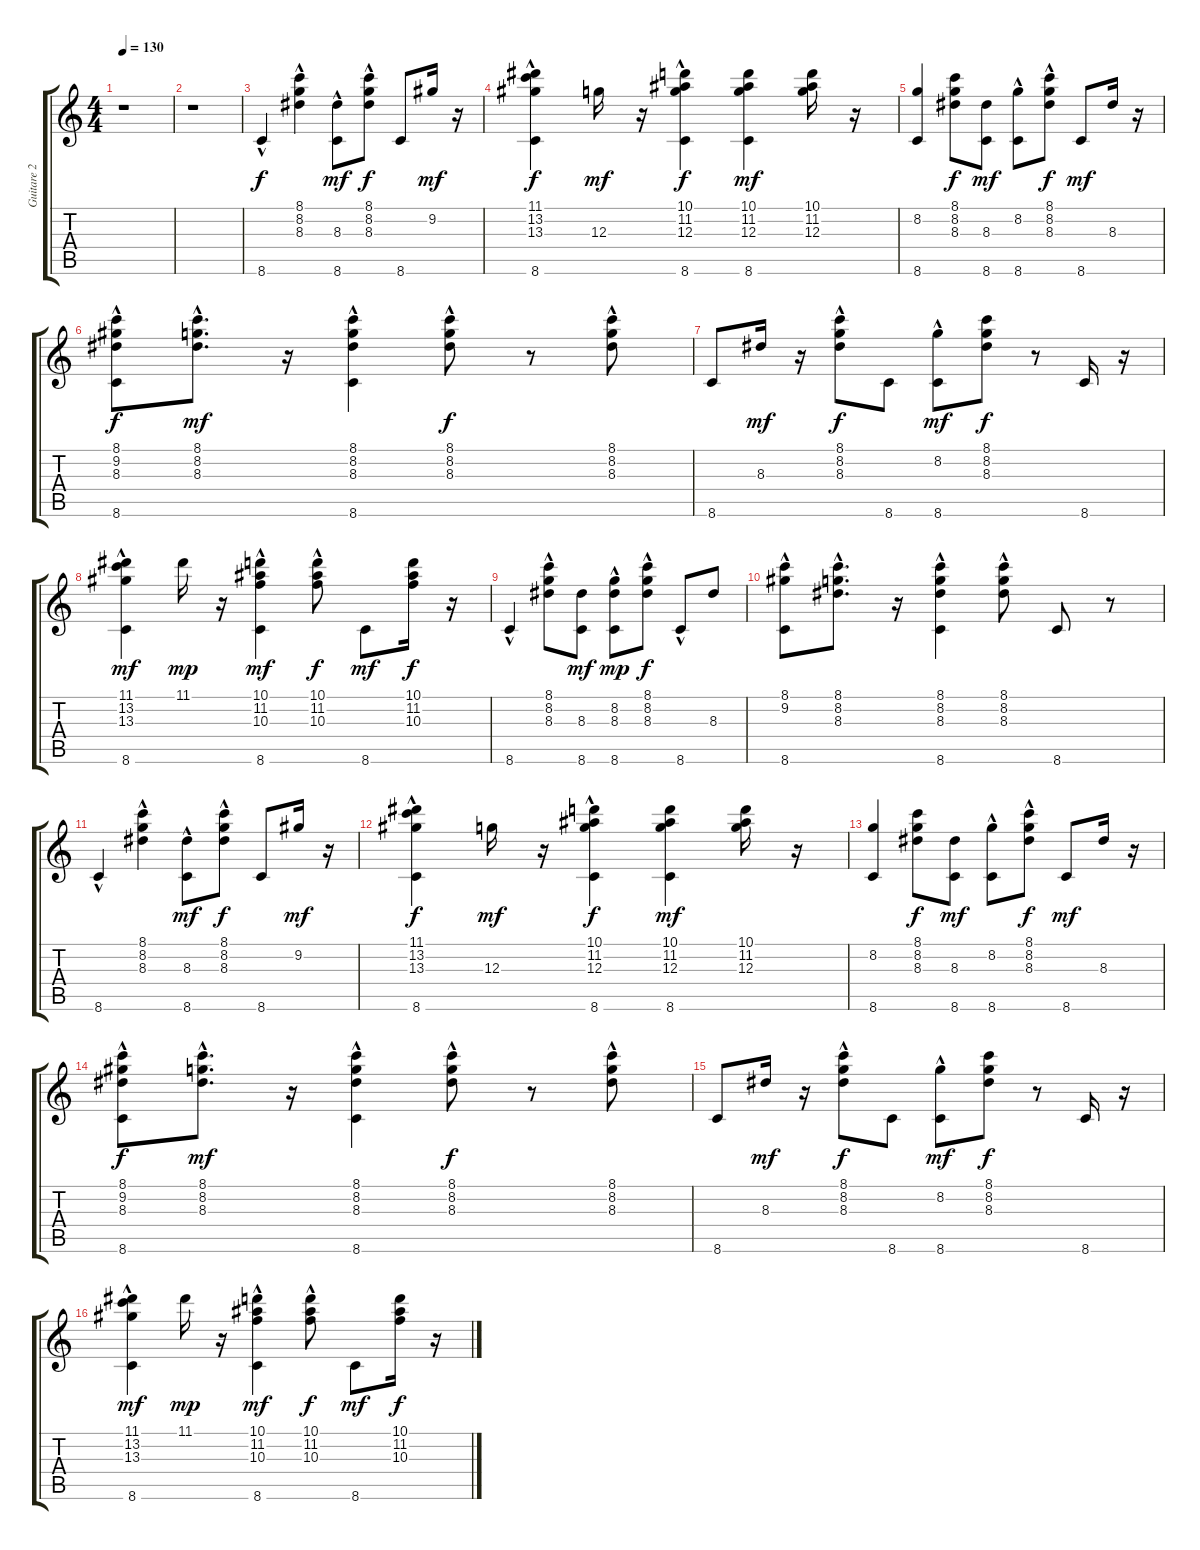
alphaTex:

\track ("Guitare 2" "Guitare 2") {instrument electricguitarclean}
\staff {score tabs}
\tuning (E4 B3 G3 D3 A2 E2) {hide}
\ts (4 4)
\tempo 130
\clef g2
\ks c
r.1{dy f instrument electricguitarclean} |
r.1 |
8.6{hac}.4 (8.1 8.2{hac} 8.3{hac}).4 (8.3 8.6{hac}).8{dy mf} (8.1{hac} 8.2 8.3).8{dy f} 8.6.8 9.2.16{dy mf} r.16 |
(11.1{hac} 13.2 13.3{hac} 8.6).4{dy f} 12.3.16{dy mf} r.16 (10.1{hac} 11.2 12.3 8.6).4{dy f} (10.1 11.2 12.3 8.6).4{dy mf} (10.1 11.2 12.3).16 r.16 |
(8.2 8.6).4 (8.1 8.2 8.3).8{dy f} (8.3 8.6).8{dy mf} (8.2 8.6{hac}).8 (8.1{hac} 8.2{hac} 8.3{hac}).8{dy f} 8.6.8{dy mf} 8.3.16 r.16 |
(8.1{hac} 9.2{hac} 8.3{hac} 8.6).8{dy f} (8.1{hac} 8.2 8.3{hac}).8{d dy mf} r.16 (8.1{hac} 8.2{hac} 8.3{hac} 8.6{hac}).4 (8.1 8.2 8.3{hac}).8{dy f} r.8 (8.1 8.2{hac} 8.3{hac}).8 |
8.6.8 8.3.16{dy mf} r.16 (8.1{hac} 8.2 8.3).8{dy f} 8.6.8 (8.2 8.6{hac}).8{dy mf} (8.1 8.2 8.3).8{dy f} r.8 8.6.16 r.16 |
(11.1{hac} 13.2{hac} 13.3 8.6).4{dy mf} 11.1.16{dy mp} r.16 (10.1{hac} 11.2{hac} 10.3{hac} 8.6).4{dy mf} (10.1{hac} 11.2{hac} 10.3{hac}).8{dy f} 8.6.8{dy mf} (10.1 11.2 10.3).16{dy f} r.16 |
8.6{hac}.4 (8.1{hac} 8.2 8.3{hac}).8 (8.3 8.6).8{dy mf} (8.2 8.3 8.6{hac}).8{dy mp} (8.1 8.2{hac} 8.3{hac}).8{dy f} 8.6{hac}.8 8.3.8 |
(8.1{hac} 9.2{hac} 8.6).8 (8.1 8.2{hac} 8.3{hac}).8{d} r.16 (8.1{hac} 8.2{hac} 8.3{hac} 8.6).4 (8.1 8.2{hac} 8.3{hac}).8 8.6.8 r.8 |
8.6{hac}.4 (8.1 8.2{hac} 8.3{hac}).4 (8.3 8.6{hac}).8{dy mf} (8.1{hac} 8.2 8.3).8{dy f} 8.6.8 9.2.16{dy mf} r.16 |
(11.1{hac} 13.2 13.3{hac} 8.6).4{dy f} 12.3.16{dy mf} r.16 (10.1{hac} 11.2 12.3 8.6).4{dy f} (10.1 11.2 12.3 8.6).4{dy mf} (10.1 11.2 12.3).16 r.16 |
(8.2 8.6).4 (8.1 8.2 8.3).8{dy f} (8.3 8.6).8{dy mf} (8.2 8.6{hac}).8 (8.1{hac} 8.2{hac} 8.3{hac}).8{dy f} 8.6.8{dy mf} 8.3.16 r.16 |
(8.1{hac} 9.2{hac} 8.3{hac} 8.6).8{dy f} (8.1{hac} 8.2 8.3{hac}).8{d dy mf} r.16 (8.1{hac} 8.2{hac} 8.3{hac} 8.6{hac}).4 (8.1 8.2 8.3{hac}).8{dy f} r.8 (8.1 8.2{hac} 8.3{hac}).8 |
8.6.8 8.3.16{dy mf} r.16 (8.1{hac} 8.2 8.3).8{dy f} 8.6.8 (8.2 8.6{hac}).8{dy mf} (8.1 8.2 8.3).8{dy f} r.8 8.6.16 r.16 |
(11.1{hac} 13.2{hac} 13.3 8.6).4{dy mf} 11.1.16{dy mp} r.16 (10.1{hac} 11.2{hac} 10.3{hac} 8.6).4{dy mf} (10.1{hac} 11.2{hac} 10.3{hac}).8{dy f} 8.6.8{dy mf} (10.1 11.2 10.3).16{dy f} r.16
